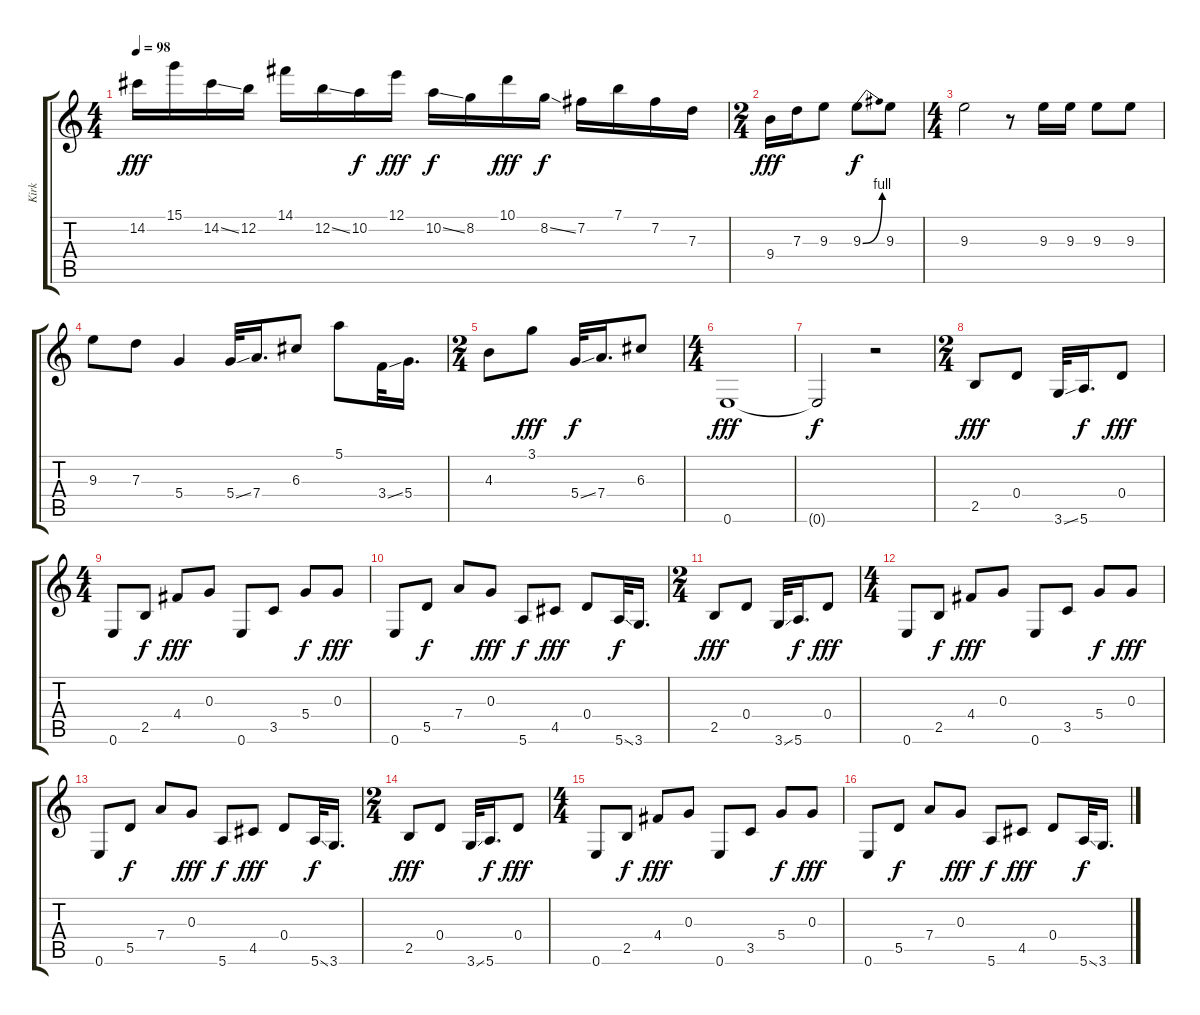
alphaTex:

\track ("Kirk" "Kirk") {instrument electricguitarclean}
\staff {score tabs}
\tuning (E4 B3 G3 D3 A2 E2) {hide}
\ts (4 4)
\tempo 98
\clef g2
\ks c
14.2.16{dy fff} 15.1.16 14.2{ss}.16 12.2.16 14.1.16 12.2{ss}.16 10.2.16{dy f} 12.1.16{dy fff} 10.2{ss}.16{dy f} 8.2.16 10.1.16{dy fff} 8.2{ss}.16{dy f} 7.2.16 7.1.16 7.2.16 7.3.16 |
\ts (2 4)
9.4.16{dy fff} 7.3.16 9.3.8 9.3{be (bend 0 0 60 4)}.8{dy f} 9.3.8 |
\ts (4 4)
9.3.2 r.8 9.3.16 9.3.16 9.3.8 9.3.8 |
9.3.8 7.3.8 5.4.4 5.4{ss}.32 7.4.16{d} 6.3.8 5.1.8 3.4{ss}.32 5.4.16{d} |
\ts (2 4)
4.3.8 3.1.8{dy fff} 5.4{ss}.32{dy f} 7.4.16{d} 6.3.8 |
\ts (4 4)
0.6.1{dy fff} |
0.6{t}.2{dy f} r.2 |
\ts (2 4)
2.5.8{dy fff} 0.4.8 3.6{ss}.32 5.6.16{d dy f} 0.4.8{dy fff} |
\ts (4 4)
0.6.8 2.5.8{dy f} 4.4.8{dy fff} 0.3.8 0.6.8 3.5.8 5.4.8{dy f} 0.3.8{dy fff} |
0.6.8 5.5.8{dy f} 7.4.8 0.3.8{dy fff} 5.6.8{dy f} 4.5.8{dy fff} 0.4.8 5.6{ss}.32{dy f} 3.6.16{d} |
\ts (2 4)
2.5.8{dy fff} 0.4.8 3.6{ss}.32 5.6.16{d dy f} 0.4.8{dy fff} |
\ts (4 4)
0.6.8{instrument electricguitarclean} 2.5.8{dy f} 4.4.8{dy fff} 0.3.8 0.6.8 3.5.8 5.4.8{dy f} 0.3.8{dy fff} |
0.6.8 5.5.8{dy f} 7.4.8 0.3.8{dy fff} 5.6.8{dy f} 4.5.8{dy fff} 0.4.8 5.6{ss}.32{dy f} 3.6.16{d} |
\ts (2 4)
2.5.8{dy fff} 0.4.8 3.6{ss}.32 5.6.16{d dy f} 0.4.8{dy fff} |
\ts (4 4)
0.6.8 2.5.8{dy f} 4.4.8{dy fff} 0.3.8 0.6.8 3.5.8 5.4.8{dy f} 0.3.8{dy fff} |
0.6.8 5.5.8{dy f} 7.4.8 0.3.8{dy fff} 5.6.8{dy f} 4.5.8{dy fff} 0.4.8 5.6{ss}.32{dy f} 3.6.16{d}
